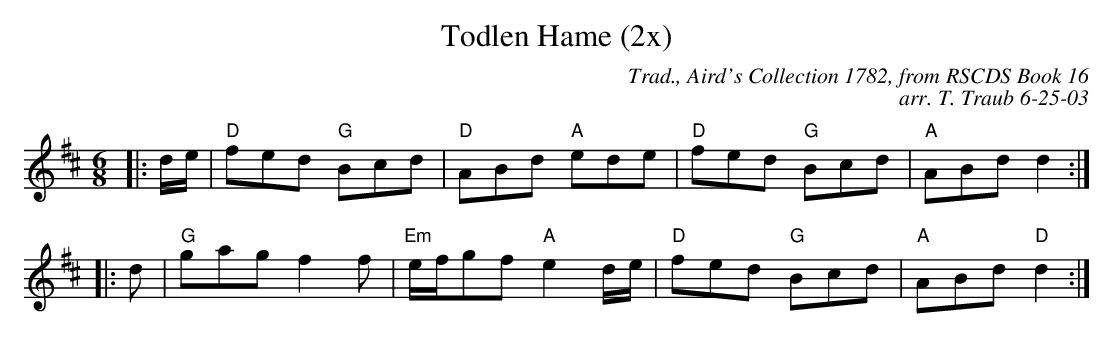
X:1
T: Todlen Hame (2x)
C: Trad., Aird's Collection 1782, from RSCDS Book 16
C: arr. T. Traub 6-25-03
M: 6/8
K: D
L: 1/8
|: d/e/|"D"fed "G"Bcd|"D"ABd "A"ede|"D"fed "G"Bcd|"A"ABd d2 :|
|: d|"G"gag f2 f|"Em"e/f/gf "A"e2 d/e/|"D"fed "G"Bcd|"A"ABd "D"d2 :|
